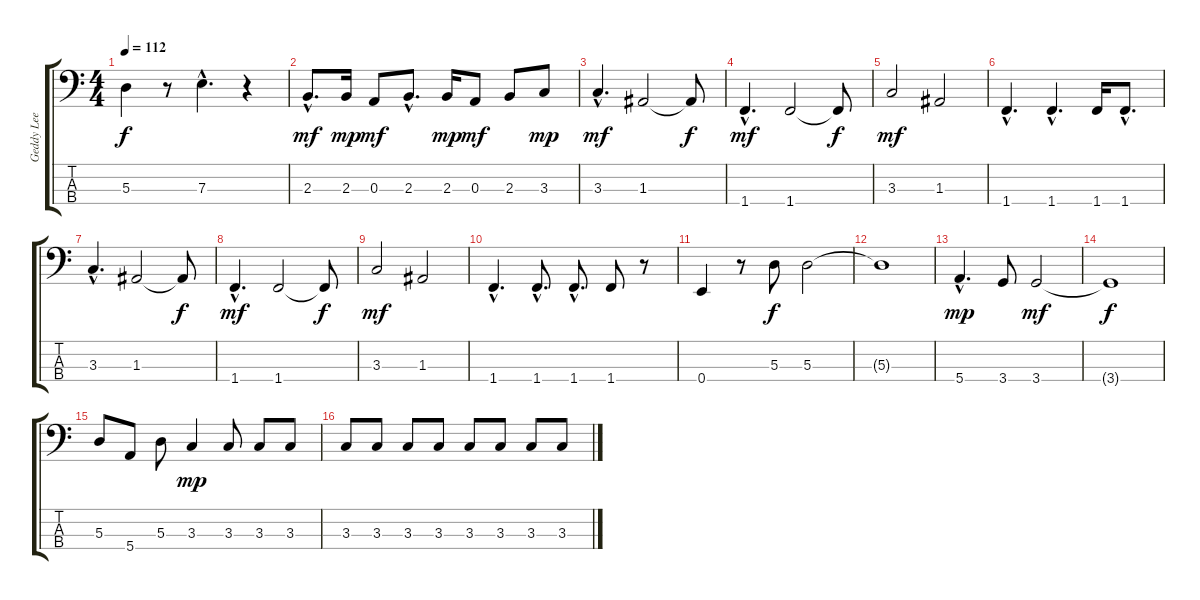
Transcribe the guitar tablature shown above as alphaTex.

\track ("Geddy Lee" "Geddy Lee") {instrument electricbassfinger}
\staff {score tabs}
\tuning (G2 D2 A1 E1) {hide}
\ts (4 4)
\tempo 112
\clef f4
\ks c
5.3.4{dy f} r.8 7.3{hac}.4{d} r.4 |
2.3{hac}.8{d dy mf} 2.3.16{dy mp} 0.3.8{dy mf} 2.3{hac}.8{d} 2.3.16{dy mp} 0.3.8{dy mf} 2.3.8 3.3.8{dy mp} |
3.3{hac}.4{d dy mf} 1.3.2 1.3{t}.8{dy f} |
1.4{hac}.4{d dy mf} 1.4.2 1.4{t}.8{dy f} |
3.3.2{dy mf} 1.3.2 |
1.4{hac}.4{d} 1.4{hac}.4{d} 1.4.16 1.4{hac}.8{d} |
3.3{hac}.4{d} 1.3.2 1.3{t}.8{dy f} |
1.4{hac}.4{d dy mf} 1.4.2 1.4{t}.8{dy f} |
3.3.2{dy mf} 1.3.2 |
1.4{hac}.4{d} 1.4{hac}.8{d} 1.4{hac}.8{d} 1.4.8 r.8 |
0.4.4 r.8 5.3.8{dy f} 5.3.2 |
5.3{t}.1 |
5.4{hac}.4{d dy mp} 3.4.8 3.4.2{dy mf} |
3.4{t}.1{dy f} |
5.3.8 5.4.8 5.3.8 3.3.4{dy mp} 3.3.8 3.3.8 3.3.8 |
3.3.8 3.3.8 3.3.8 3.3.8 3.3.8 3.3.8 3.3.8 3.3.8
